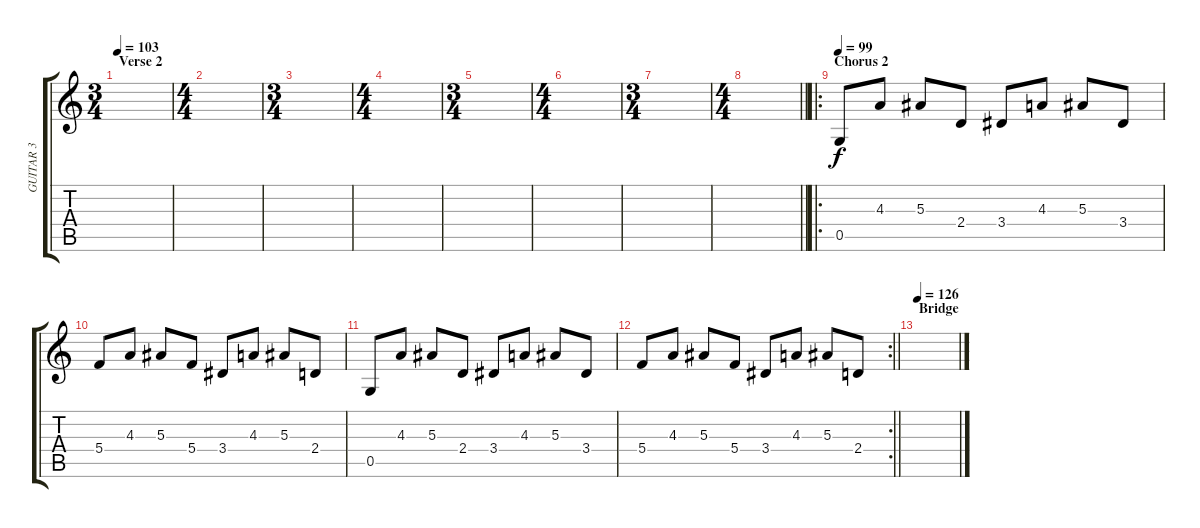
\track ("GUITAR 3" "GUITAR 3") {instrument distortionguitar}
\staff {score tabs}
\tuning (D4 A3 F3 C3 G2 D2) {hide}
\ts (3 4)
\section ("" "Verse 2")
\tempo 103
\clef g2
\ks c
|
\ts (4 4)
|
\ts (3 4)
|
\ts (4 4)
|
\ts (3 4)
|
\ts (4 4)
|
\ts (3 4)
|
\ts (4 4)
\barLineRight lightlight
|
\ro
\section ("" "Chorus 2")
\tempo 99
0.5.8 4.3.8 5.3.8 2.4.8 3.4.8 4.3.8 5.3.8 3.4.8 |
5.4.8 4.3.8 5.3.8 5.4.8 3.4.8 4.3.8 5.3.8 2.4.8 |
0.5.8 4.3.8 5.3.8 2.4.8 3.4.8 4.3.8 5.3.8 3.4.8 |
\rc 2
\barLineRight lightlight
5.4.8 4.3.8 5.3.8 5.4.8 3.4.8 4.3.8 5.3.8 2.4.8 |
\section ("" "Bridge")
\tempo 126
